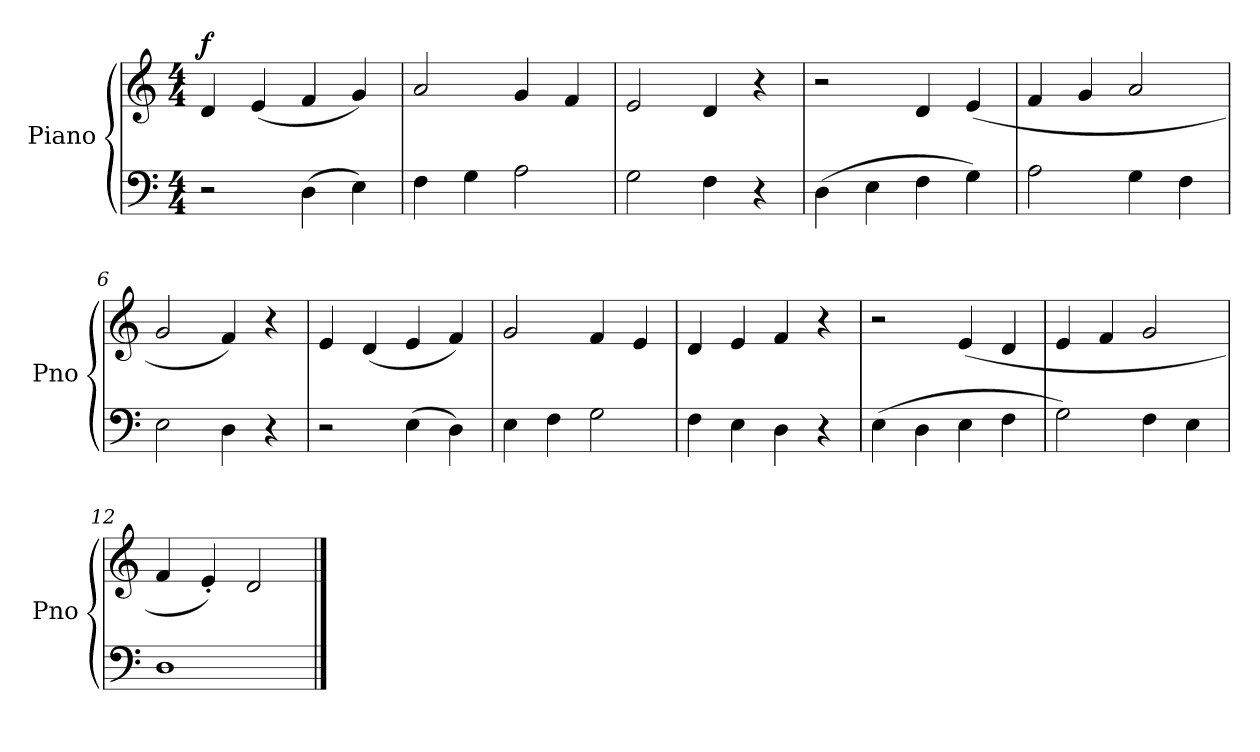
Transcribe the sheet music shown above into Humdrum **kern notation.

**kern	**kern	**dynam
*part2	*part1	*part1
*staff2	*staff1	*staff1
*I"Piano	*I"Piano	*
*I'Pno	*I'Pno	*
*clefF4	*clefG2	*
*M4/4	*M4/4	*
*MM96	*MM96	*
=1	=1	=1
!	!	!LO:DY:a
2r	4d/	f
.	(4e/	.
(4D\	4f/	.
4E\)	4g/)	.
=2	=2	=2
4F\	2a/	.
4G\	.	.
2A\	4g/	.
.	4f/	.
=3	=3	=3
2G\	2e/	.
4F\	4d/	.
4r	4r	.
=4	=4	=4
(4D\	2r	.
4E\	.	.
4F\	4d/	.
4G\)	(4e/	.
=5	=5	=5
2A\	4f/	.
.	4g/	.
4G\	2a/	.
4F\	.	.
=6	=6	=6
2E\	2g/	.
4D\	4f/)	.
4r	4r	.
!!LO:LB:g=z
=7	=7	=7
2r	4e/	.
.	(4d/	.
(4E\	4e/	.
4D\)	4f/)	.
=8	=8	=8
4E\	2g/	.
4F\	.	.
2G\	4f/	.
.	4e/	.
=9	=9	=9
4F\	4d/	.
4E\	4e/	.
4D\	4f/	.
4r	4r	.
=10	=10	=10
(4E\	2r	.
4D\	.	.
4E\	(4e/	.
4F\	4d/	.
=11	=11	=11
2G\)	4e/	.
.	4f/	.
4F\	2g/	.
4E\	.	.
=12	=12	=12
1D/	4f/	.
.	4e'/)	.
.	2d/	.
==	==	==
*-	*-	*-
